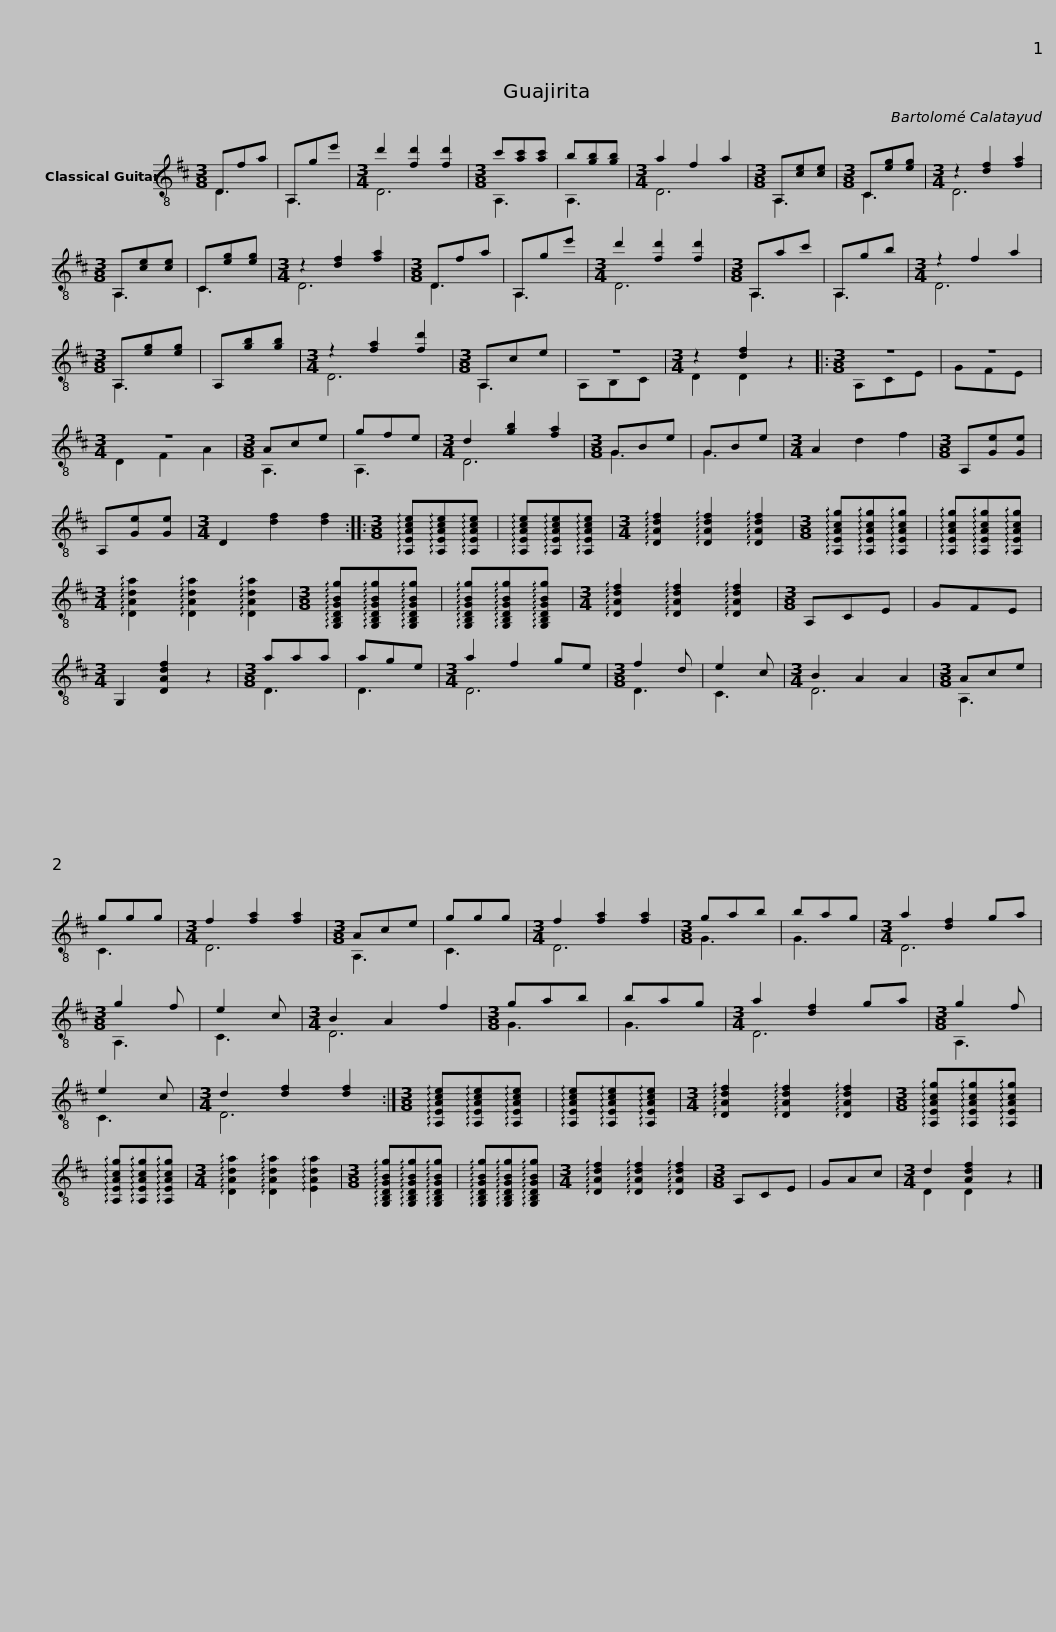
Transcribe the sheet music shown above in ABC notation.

X:1
%%score ( 1 2 )
L:1/8
M:3/8
I:linebreak $
K:D
V:1 treble-8
V:2 treble-8
V:1
 Dfa | A,ge' |[M:3/4] d'2 [fd']2 [fd']2 |[M:3/8] c'[ac'][ac'] | b[gb][gb] | %5
[M:3/4] a2 f2 a2 |[M:3/8] A,[ce][ce] |$[M:3/8] C[eg][eg] |[M:3/4] z2 [df]2 [fa]2 |[M:3/8] A,[ce][ce] | %10
 C[eg][eg] |[M:3/4] z2 [df]2 [fa]2 |[M:3/8] Dfa | A,ge' |$[M:3/4] d'2 [fd']2 [fd']2 | %15
[M:3/8] A,ac' | A,gb |[M:3/4] z2 f2 a2 |[M:3/8] A,[eg][eg] | A,[gb][gb] | %20
[M:3/4] z2 [fa]2 [fd']2 |[M:3/8] A,ce |$ z3 |[M:3/4] z2 [df]2 z2 |:[M:3/8] z3 | %25
 z3 |[M:3/4] z6 |[M:3/8] Ace | gfe |[M:3/4] d2 [gb]2 [fa]2 | %30
[M:3/8] GBe |$ GBe |[M:3/4] A2 d2 f2 |[M:3/8] A,[Ge][Ge] | A,[Ge][Ge] | %35
[M:3/4] D2 [df]2 [df]2 ::[M:3/8] !arpeggio![A,EAce]!arpeggio![A,EAce]!arpeggio![A,EAce] | !arpeggio![A,EAce]!arpeggio![A,EAce]!arpeggio![A,EAce] |[M:3/4] !arpeggio![DAdf]2 !arpeggio![DAdf]2 !arpeggio![DAdf]2 |$[M:3/8] !arpeggio![A,EAcg]!arpeggio![A,EAcg]!arpeggio![A,EAcg] | %40
 !arpeggio![A,EAcg]!arpeggio![A,EAcg]!arpeggio![A,EAcg] |[M:3/4] !arpeggio![DAda]2 !arpeggio![DAda]2 !arpeggio![DAda]2 |[M:3/8] !arpeggio![G,B,DGBg]!arpeggio![G,B,DGBg]!arpeggio![G,B,DGBg] | !arpeggio![G,B,DGBg]!arpeggio![G,B,DGBg]!arpeggio![G,B,DGBg] |[M:3/4] !arpeggio![DAdf]2 !arpeggio![DAdf]2 !arpeggio![DAdf]2 | %45
[M:3/8] A,CE | GFE |$[M:3/4] G,2 [DAdf]2 z2 |[M:3/8] aaa | age | %50
[M:3/4] a2 f2 ge |[M:3/8] f2 d | e2 c |[M:3/4] B2 A2 A2 |[M:3/8] Ace | %55
 ggg |$[M:3/4] f2 [fa]2 [fa]2 |[M:3/8] Ace | ggg |[M:3/4] f2 [fa]2 [fa]2 | %60
[M:3/8] gab | bag |[M:3/4] a2 [df]2 ga |[M:3/8] g2 f | e2 c |$ %65
[M:3/4] B2 A2 f2 |[M:3/8] gab | bag |[M:3/4] a2 [df]2 ga |[M:3/8] g2 f | %70
 e2 c |[M:3/4] d2 [df]2 [df]2 :|[M:3/8] !arpeggio![A,EAce]!arpeggio![A,EAce]!arpeggio![A,EAce] | !arpeggio![A,EAce]!arpeggio![A,EAce]!arpeggio![A,EAce] |$[M:3/4] !arpeggio![DAdf]2 !arpeggio![DAdf]2 !arpeggio![DAdf]2 | %75
[M:3/8] !arpeggio![A,EAcg]!arpeggio![A,EAcg]!arpeggio![A,EAcg] | !arpeggio![A,EAcg]!arpeggio![A,EAcg]!arpeggio![A,EAcg] |[M:3/4] !arpeggio![DAda]2 !arpeggio![DAda]2 !arpeggio![EAda]2 |[M:3/8] !arpeggio![G,B,DGBg]!arpeggio![G,B,DGBg]!arpeggio![G,B,DGBg] | !arpeggio![G,B,DGBg]!arpeggio![G,B,DGBg]!arpeggio![G,B,DGBg] | %80
[M:3/4] !arpeggio![DAdf]2 !arpeggio![DAdf]2 !arpeggio![DAdf]2 |$[M:3/8] A,CE | GAc |[M:3/4] d2 [Adf]2 z2 |] %84
V:2
 D3 | A,3 |[M:3/4] D6 |[M:3/8] A,3 | A,3 | %5
[M:3/4] D6 |[M:3/8] A,3 |$[M:3/8] C3 |[M:3/4] D6 |[M:3/8] A,3 | %10
 C3 |[M:3/4] D6 |[M:3/8] D3 | A,3 |$[M:3/4] D6 | %15
[M:3/8] A,3 | A,3 |[M:3/4] D6 |[M:3/8] A,3 | x3 | %20
[M:3/4] D6 |[M:3/8] A,3 |$ A,B,C |[M:3/4] D2 D2 z2 |:[M:3/8] A,CE | %25
 GFE |[M:3/4] D2 F2 A2 |[M:3/8] A,3 | A,3 |[M:3/4] D6 | %30
[M:3/8] G3 |$ G3 |[M:3/4] x6 |[M:3/8] x3 | x3 | %35
[M:3/4] x6 ::[M:3/8] x3 | x3 |[M:3/4] x6 |$[M:3/8] x3 | %40
 x3 |[M:3/4] x6 |[M:3/8] x3 | x3 |[M:3/4] x6 | %45
[M:3/8] x3 | x3 |$[M:3/4] x6 |[M:3/8] D3 | D3 | %50
[M:3/4] D6 |[M:3/8] D3 | C3 |[M:3/4] D6 |[M:3/8] A,3 | %55
 C3 |$[M:3/4] D6 |[M:3/8] A,3 | C3 |[M:3/4] D6 | %60
[M:3/8] G3 | G3 |[M:3/4] D6 |[M:3/8] A,3 | C3 |$ %65
[M:3/4] D6 |[M:3/8] G3 | G3 |[M:3/4] D6 |[M:3/8] A,3 | %70
 C3 |[M:3/4] D6 :|[M:3/8] x3 | x3 |$[M:3/4] x6 | %75
[M:3/8] x3 | x3 |[M:3/4] x6 |[M:3/8] x3 | x3 | %80
[M:3/4] x6 |$[M:3/8] x3 | x3 |[M:3/4] D2 D2 z2 |] %84
